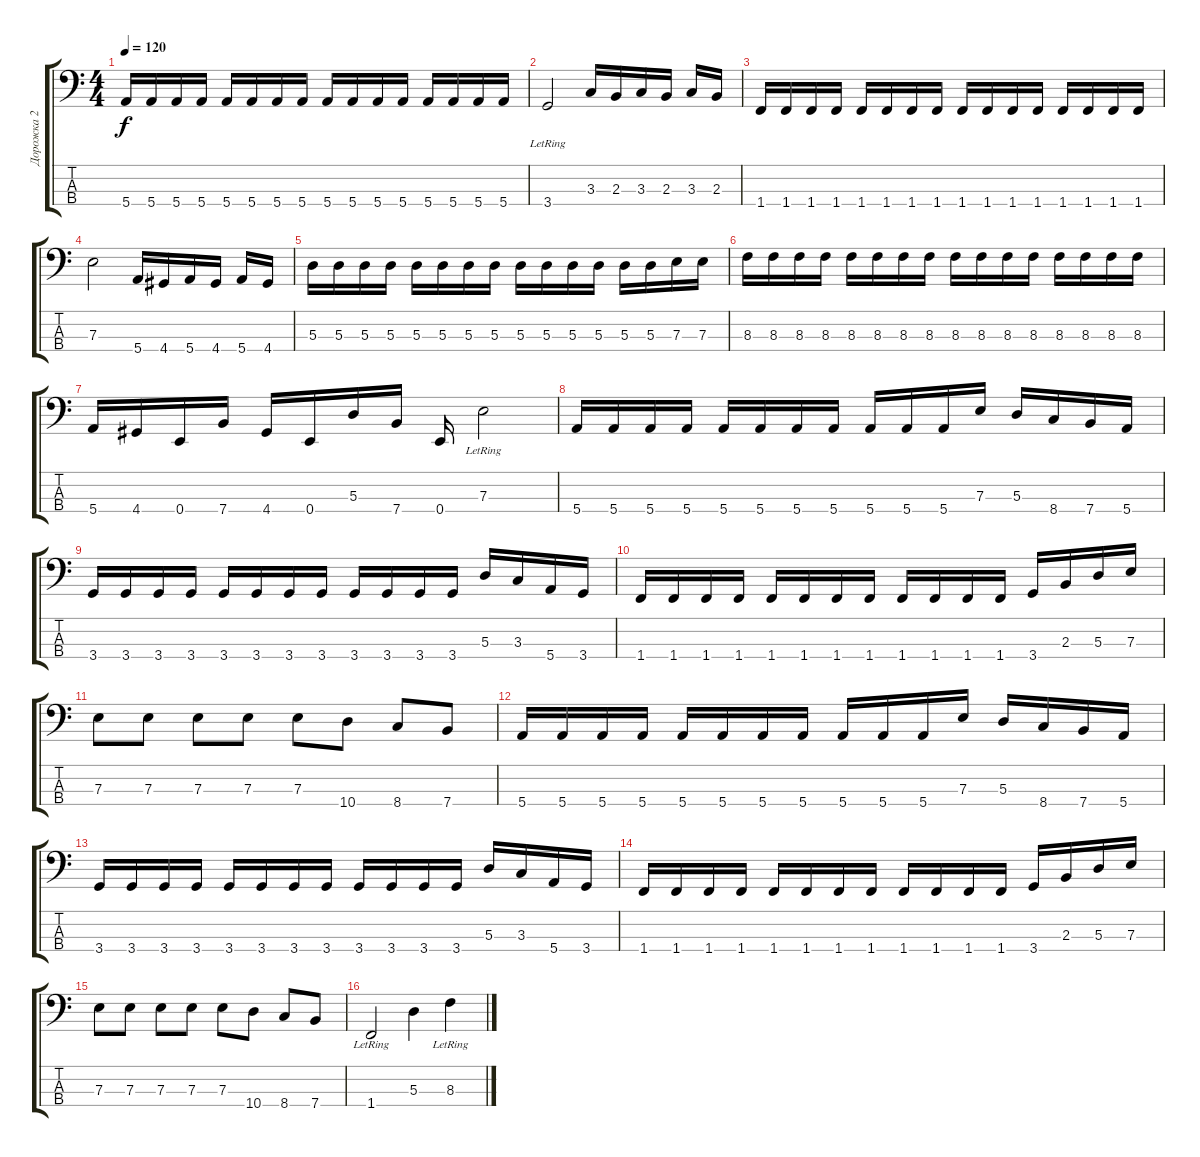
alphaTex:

\track ("Дорожка 2" "Дорожка 2") {instrument electricbassfinger}
\staff {score tabs}
\tuning (G2 D2 A1 E1) {hide}
\ts (4 4)
\tempo 120
\clef f4
\ks c
5.4.16{dy f} 5.4.16 5.4.16 5.4.16 5.4.16 5.4.16 5.4.16 5.4.16 5.4.16 5.4.16 5.4.16 5.4.16 5.4.16 5.4.16 5.4.16 5.4.16 |
3.4{lr}.2 3.3.16 2.3.16 3.3.16 2.3.16 3.3.16 2.3.16 |
1.4.16 1.4.16 1.4.16 1.4.16 1.4.16 1.4.16 1.4.16 1.4.16 1.4.16 1.4.16 1.4.16 1.4.16 1.4.16 1.4.16 1.4.16 1.4.16 |
7.3.2 5.4.16 4.4.16 5.4.16 4.4.16 5.4.16 4.4.16 |
5.3.16 5.3.16 5.3.16 5.3.16 5.3.16 5.3.16 5.3.16 5.3.16 5.3.16 5.3.16 5.3.16 5.3.16 5.3.16 5.3.16 7.3.16 7.3.16 |
8.3.16 8.3.16 8.3.16 8.3.16 8.3.16 8.3.16 8.3.16 8.3.16 8.3.16 8.3.16 8.3.16 8.3.16 8.3.16 8.3.16 8.3.16 8.3.16 |
5.4.16 4.4.16 0.4.16 7.4.16 4.4.16 0.4.16 5.3.16 7.4.16 0.4.16 7.3{lr}.2 |
5.4.16 5.4.16 5.4.16 5.4.16 5.4.16 5.4.16 5.4.16 5.4.16 5.4.16 5.4.16 5.4.16 7.3.16 5.3.16 8.4.16 7.4.16 5.4.16 |
3.4.16 3.4.16 3.4.16 3.4.16 3.4.16 3.4.16 3.4.16 3.4.16 3.4.16 3.4.16 3.4.16 3.4.16 5.3.16 3.3.16 5.4.16 3.4.16 |
1.4.16 1.4.16 1.4.16 1.4.16 1.4.16 1.4.16 1.4.16 1.4.16 1.4.16 1.4.16 1.4.16 1.4.16 3.4.16 2.3.16 5.3.16 7.3.16 |
7.3.8 7.3.8 7.3.8 7.3.8 7.3.8 10.4.8 8.4.8 7.4.8 |
5.4.16 5.4.16 5.4.16 5.4.16 5.4.16 5.4.16 5.4.16 5.4.16 5.4.16 5.4.16 5.4.16 7.3.16 5.3.16 8.4.16 7.4.16 5.4.16 |
3.4.16 3.4.16 3.4.16 3.4.16 3.4.16 3.4.16 3.4.16 3.4.16 3.4.16 3.4.16 3.4.16 3.4.16 5.3.16 3.3.16 5.4.16 3.4.16 |
1.4.16 1.4.16 1.4.16 1.4.16 1.4.16 1.4.16 1.4.16 1.4.16 1.4.16 1.4.16 1.4.16 1.4.16 3.4.16 2.3.16 5.3.16 7.3.16 |
7.3.8 7.3.8 7.3.8 7.3.8 7.3.8 10.4.8 8.4.8 7.4.8 |
1.4{lr}.2 5.3.4 8.3{lr}.4
